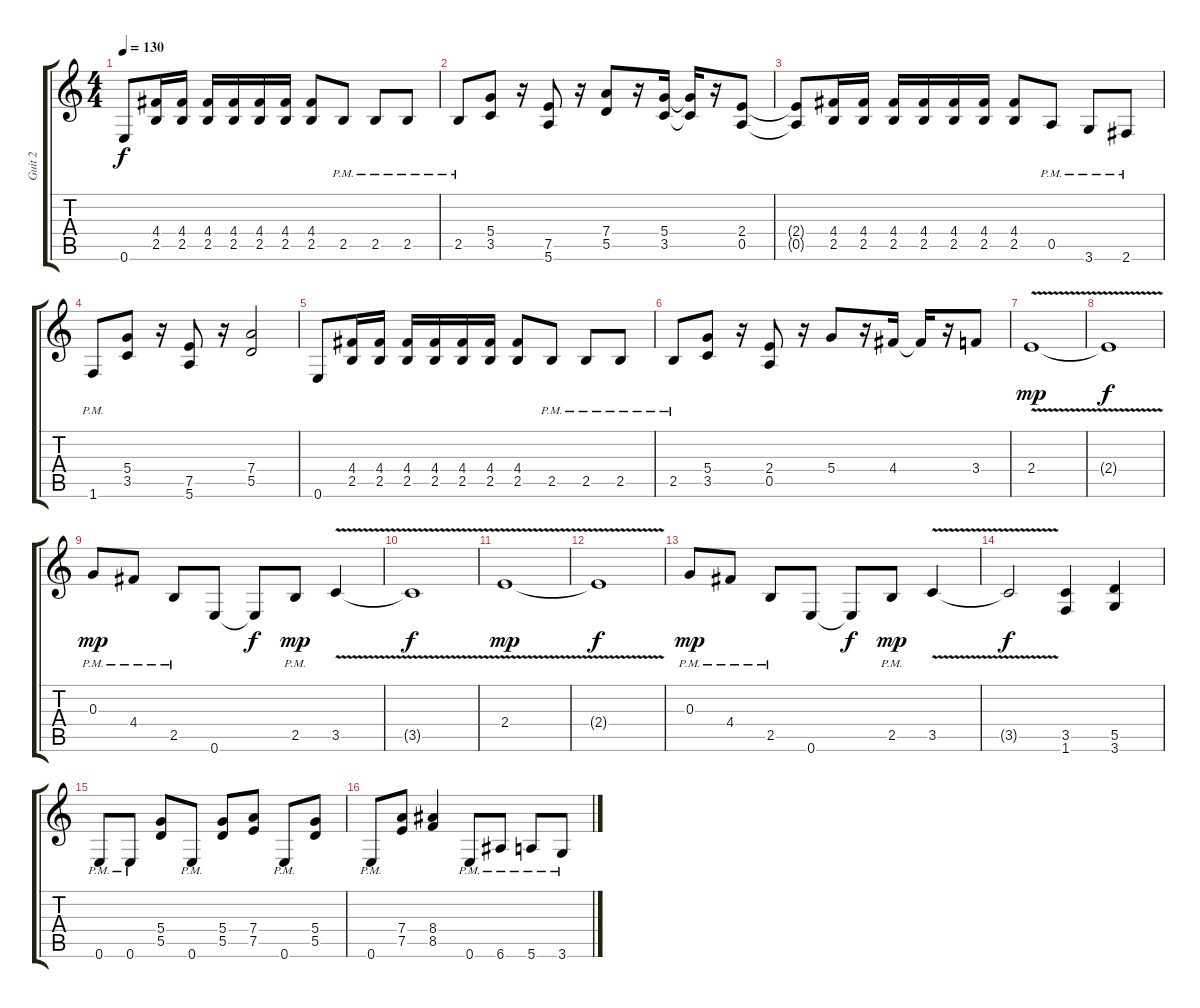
\track ("Guit 2" "Guit 2") {instrument distortionguitar}
\staff {score tabs}
\tuning (E4 B3 G3 D3 A2 E2) {hide}
\ts (4 4)
\tempo 130
\clef g2
\ks c
0.6.8{dy f} (4.4 2.5).16 (4.4 2.5).16 (4.4 2.5).16 (4.4 2.5).16 (4.4 2.5).16 (4.4 2.5).16 (4.4 2.5).8 2.5{pm}.8 2.5{pm}.8 2.5{pm}.8 |
2.5{pm}.8 (5.4 3.5).8 r.16 (7.5 5.6).8 r.16 (7.4 5.5).8 r.16 (5.4 3.5).16 (5.4{t} 3.5{t}).16 r.16 (2.4 0.5).8 |
(2.4{t} 0.5{t}).8 (4.4 2.5).16 (4.4 2.5).16 (4.4 2.5).16 (4.4 2.5).16 (4.4 2.5).16 (4.4 2.5).16 (4.4 2.5).8 0.5{pm}.8 3.6{pm}.8 2.6{pm}.8 |
1.6{pm}.8 (5.4 3.5).8 r.16 (7.5 5.6).8 r.16 (7.4 5.5).2 |
0.6.8 (4.4 2.5).16 (4.4 2.5).16 (4.4 2.5).16 (4.4 2.5).16 (4.4 2.5).16 (4.4 2.5).16 (4.4 2.5).8 2.5{pm}.8 2.5{pm}.8 2.5{pm}.8 |
2.5{pm}.8 (5.4 3.5).8 r.16 (2.4 0.5).8 r.16 5.4.8 r.16 4.4.16 4.4{t}.16 r.16 3.4.8 |
2.4{v}.1{dy mp} |
2.4{t}.1{dy f} |
0.3{pm}.8{dy mp} 4.4{pm}.8 2.5{pm}.8 0.6.8 0.6{t}.8{dy f} 2.5{pm}.8{dy mp} 3.5{v}.4 |
3.5{t}.1{dy f} |
2.4{v}.1{dy mp} |
2.4{t}.1{dy f} |
0.3{pm}.8{dy mp} 4.4{pm}.8 2.5{pm}.8 0.6.8 0.6{t}.8{dy f} 2.5{pm}.8{dy mp} 3.5{v}.4 |
3.5{t}.2{dy f} (3.5 1.6).4 (5.5 3.6).4 |
0.6{pm}.8 0.6{pm}.8 (5.4 5.5).8 0.6{pm}.8 (5.4 5.5).8 (7.4 7.5).8 0.6{pm}.8 (5.4 5.5).8 |
0.6{pm}.8 (7.4 7.5).8 (8.4 8.5).4 0.6{pm}.8 6.6{pm}.8 5.6{pm}.8 3.6{pm}.8
